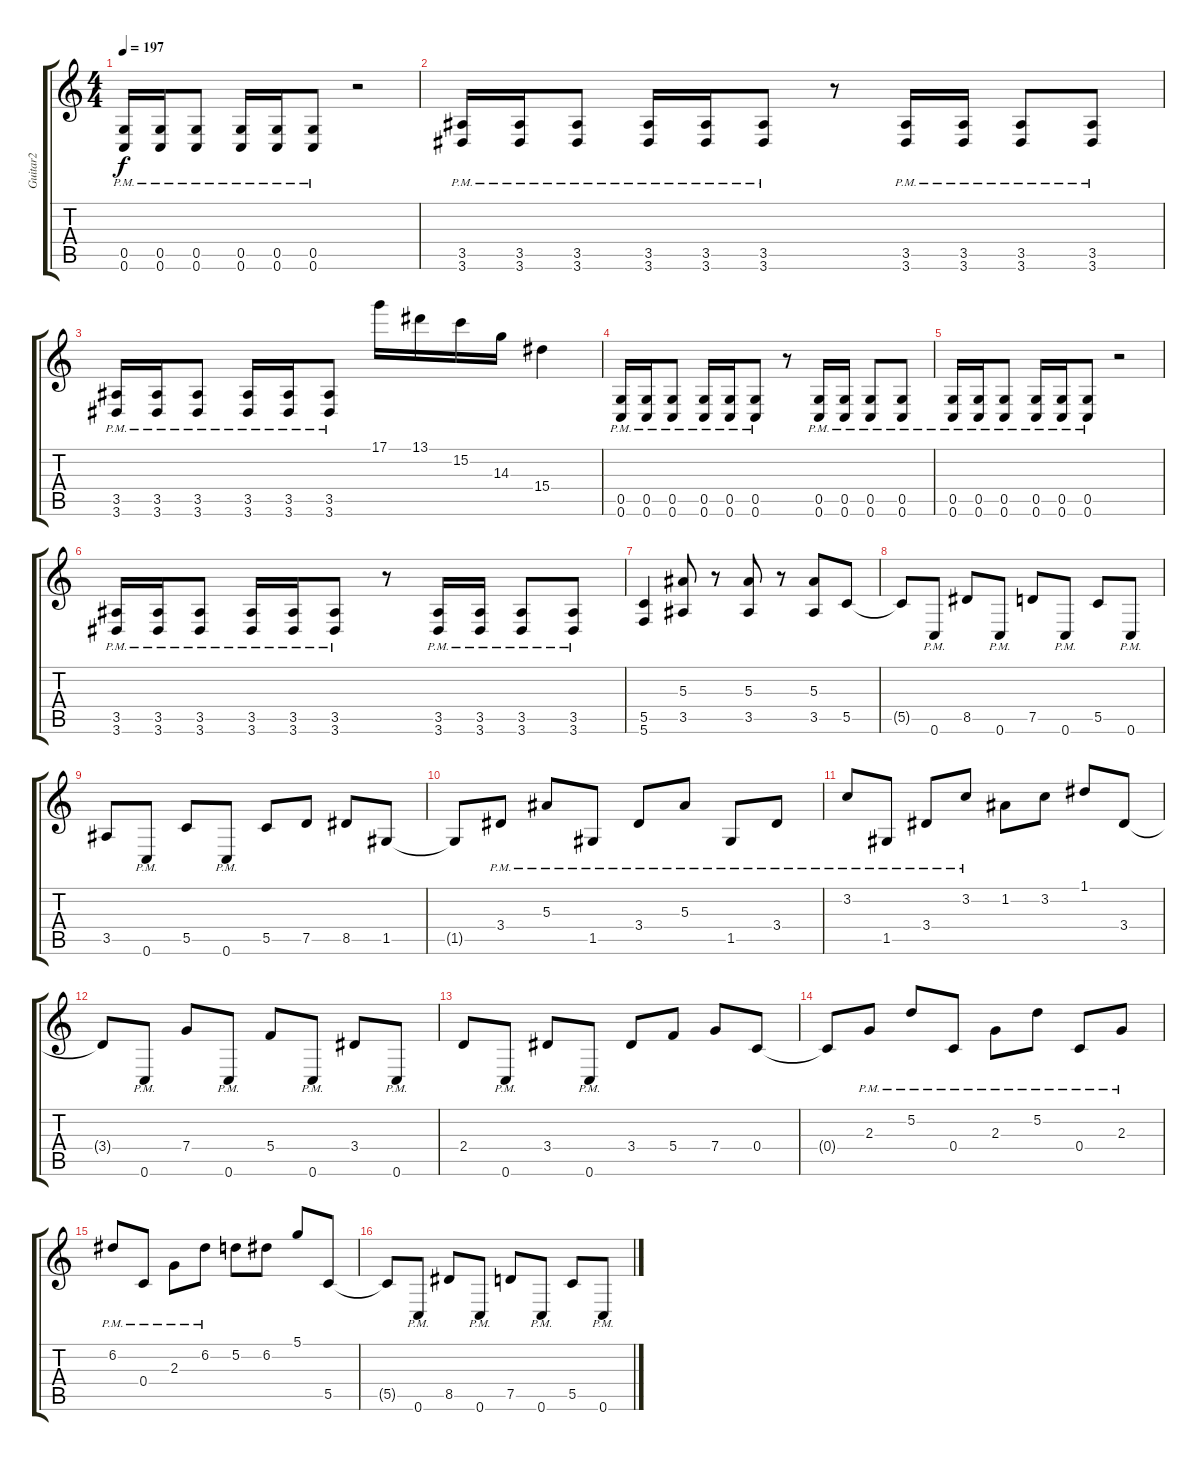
\track ("Guitar2" "Guitar2") {instrument distortionguitar}
\staff {score tabs}
\tuning (D4 A3 F3 C3 G2 C2) {hide}
\ts (4 4)
\tempo 197
\clef g2
\ks c
(0.5{pm} 0.6{pm}).16{dy f} (0.5{pm} 0.6{pm}).16 (0.5{pm} 0.6{pm}).8 (0.5{pm} 0.6{pm}).16 (0.5{pm} 0.6{pm}).16 (0.5{pm} 0.6{pm}).8 r.2 |
(3.5{pm} 3.6{pm}).16 (3.5{pm} 3.6{pm}).16 (3.5{pm} 3.6{pm}).8 (3.5{pm} 3.6{pm}).16 (3.5{pm} 3.6{pm}).16 (3.5{pm} 3.6{pm}).8 r.8 (3.5{pm} 3.6{pm}).16 (3.5{pm} 3.6{pm}).16 (3.5{pm} 3.6{pm}).8 (3.5{pm} 3.6{pm}).8 |
(3.5{pm} 3.6{pm}).16 (3.5{pm} 3.6{pm}).16 (3.5{pm} 3.6{pm}).8 (3.5{pm} 3.6{pm}).16 (3.5{pm} 3.6{pm}).16 (3.5{pm} 3.6{pm}).8 17.1.16 13.1.16 15.2.16 14.3.16 15.4.4 |
(0.5{pm} 0.6{pm}).16 (0.5{pm} 0.6{pm}).16 (0.5{pm} 0.6{pm}).8 (0.5{pm} 0.6{pm}).16 (0.5{pm} 0.6{pm}).16 (0.5{pm} 0.6{pm}).8 r.8 (0.5{pm} 0.6{pm}).16 (0.5{pm} 0.6{pm}).16 (0.5{pm} 0.6{pm}).8 (0.5{pm} 0.6{pm}).8 |
(0.5{pm} 0.6{pm}).16 (0.5{pm} 0.6{pm}).16 (0.5{pm} 0.6{pm}).8 (0.5{pm} 0.6{pm}).16 (0.5{pm} 0.6{pm}).16 (0.5{pm} 0.6{pm}).8 r.2 |
(3.5{pm} 3.6{pm}).16 (3.5{pm} 3.6{pm}).16 (3.5{pm} 3.6{pm}).8 (3.5{pm} 3.6{pm}).16 (3.5{pm} 3.6{pm}).16 (3.5{pm} 3.6{pm}).8 r.8 (3.5{pm} 3.6{pm}).16 (3.5{pm} 3.6{pm}).16 (3.5{pm} 3.6{pm}).8 (3.5{pm} 3.6{pm}).8 |
(5.5 5.6).4 (5.3 3.5).8 r.8 (5.3 3.5).8 r.8 (5.3 3.5).8 5.5.8 |
5.5{t}.8 0.6{pm}.8 8.5.8 0.6{pm}.8 7.5.8 0.6{pm}.8 5.5.8 0.6{pm}.8 |
3.5.8 0.6{pm}.8 5.5.8 0.6{pm}.8 5.5.8 7.5.8 8.5.8 1.5.8 |
1.5{t}.8 3.4{pm}.8 5.3{pm}.8 1.5{pm}.8 3.4{pm}.8 5.3{pm}.8 1.5{pm}.8 3.4{pm}.8 |
3.2{pm}.8 1.5{pm}.8 3.4{pm}.8 3.2{pm}.8 1.2.8 3.2.8 1.1.8 3.4.8 |
3.4{t}.8 0.6{pm}.8 7.4.8 0.6{pm}.8 5.4.8 0.6{pm}.8 3.4.8 0.6{pm}.8 |
2.4.8 0.6{pm}.8 3.4.8 0.6{pm}.8 3.4.8 5.4.8 7.4.8 0.4.8 |
0.4{t}.8 2.3{pm}.8 5.2{pm}.8 0.4{pm}.8 2.3{pm}.8 5.2{pm}.8 0.4{pm}.8 2.3{pm}.8 |
6.2{pm}.8 0.4{pm}.8 2.3{pm}.8 6.2{pm}.8 5.2.8 6.2.8 5.1.8 5.5.8 |
5.5{t}.8 0.6{pm}.8 8.5.8 0.6{pm}.8 7.5.8 0.6{pm}.8 5.5.8 0.6{pm}.8
